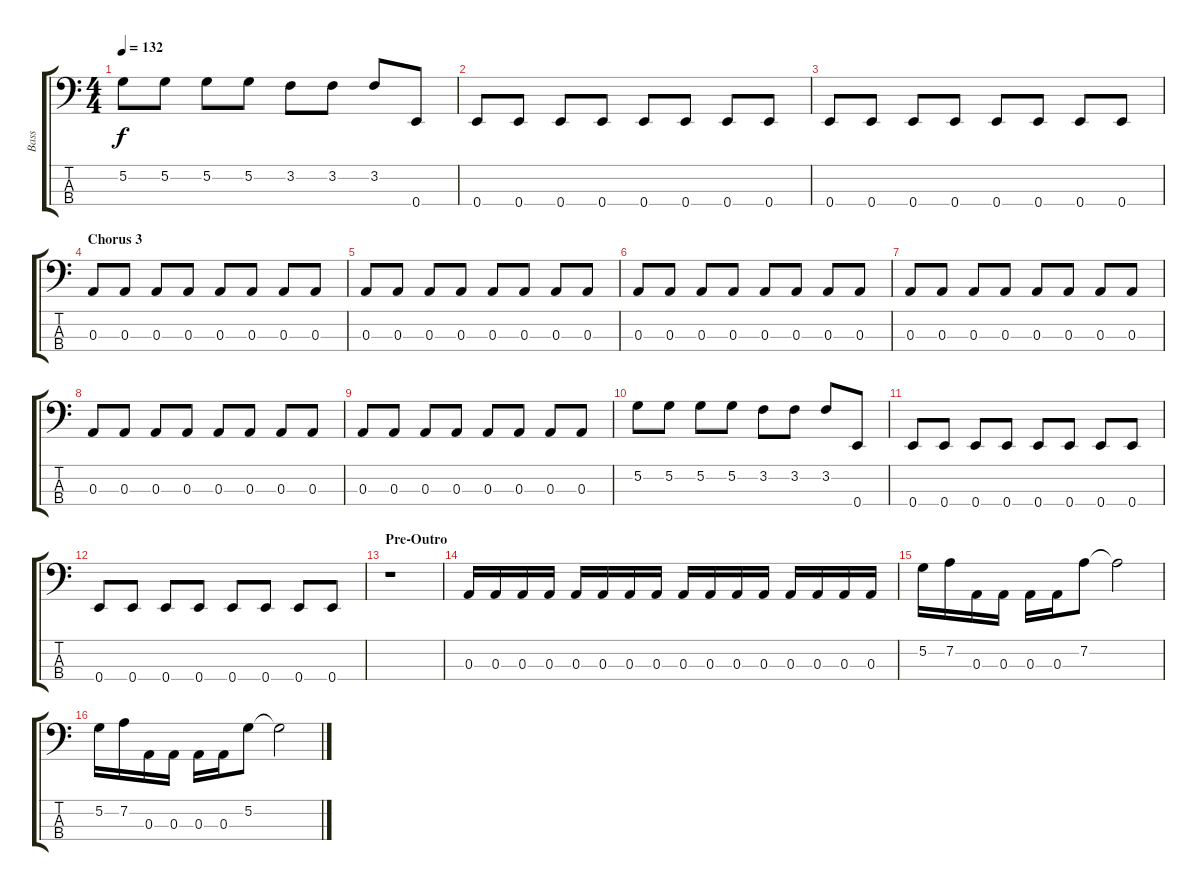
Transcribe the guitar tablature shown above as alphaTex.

\track ("Bass" "Bass") {instrument electricbasspick}
\staff {score tabs}
\tuning (G2 D2 A1 E1) {hide}
\ts (4 4)
\tempo 132
\clef f4
\ks c
5.2.8{dy f} 5.2.8 5.2.8 5.2.8 3.2.8 3.2.8 3.2.8 0.4.8 |
0.4.8 0.4.8 0.4.8 0.4.8 0.4.8 0.4.8 0.4.8 0.4.8 |
0.4.8 0.4.8 0.4.8 0.4.8 0.4.8 0.4.8 0.4.8 0.4.8 |
\section ("" "Chorus 3")
0.3.8 0.3.8 0.3.8 0.3.8 0.3.8 0.3.8 0.3.8 0.3.8 |
0.3.8 0.3.8 0.3.8 0.3.8 0.3.8 0.3.8 0.3.8 0.3.8 |
0.3.8 0.3.8 0.3.8 0.3.8 0.3.8 0.3.8 0.3.8 0.3.8 |
0.3.8 0.3.8 0.3.8 0.3.8 0.3.8 0.3.8 0.3.8 0.3.8 |
0.3.8 0.3.8 0.3.8 0.3.8 0.3.8 0.3.8 0.3.8 0.3.8 |
0.3.8 0.3.8 0.3.8 0.3.8 0.3.8 0.3.8 0.3.8 0.3.8 |
5.2.8 5.2.8 5.2.8 5.2.8 3.2.8 3.2.8 3.2.8 0.4.8 |
0.4.8 0.4.8 0.4.8 0.4.8 0.4.8 0.4.8 0.4.8 0.4.8 |
0.4.8 0.4.8 0.4.8 0.4.8 0.4.8 0.4.8 0.4.8 0.4.8 |
\section ("" "Pre-Outro")
r.1 |
0.3.16 0.3.16 0.3.16 0.3.16 0.3.16 0.3.16 0.3.16 0.3.16 0.3.16 0.3.16 0.3.16 0.3.16 0.3.16 0.3.16 0.3.16 0.3.16 |
5.2.16 7.2.16 0.3.16 0.3.16 0.3.16 0.3.16 7.2.8 7.2{t}.2 |
5.2.16 7.2.16 0.3.16 0.3.16 0.3.16 0.3.16 5.2.8 5.2{t}.2
